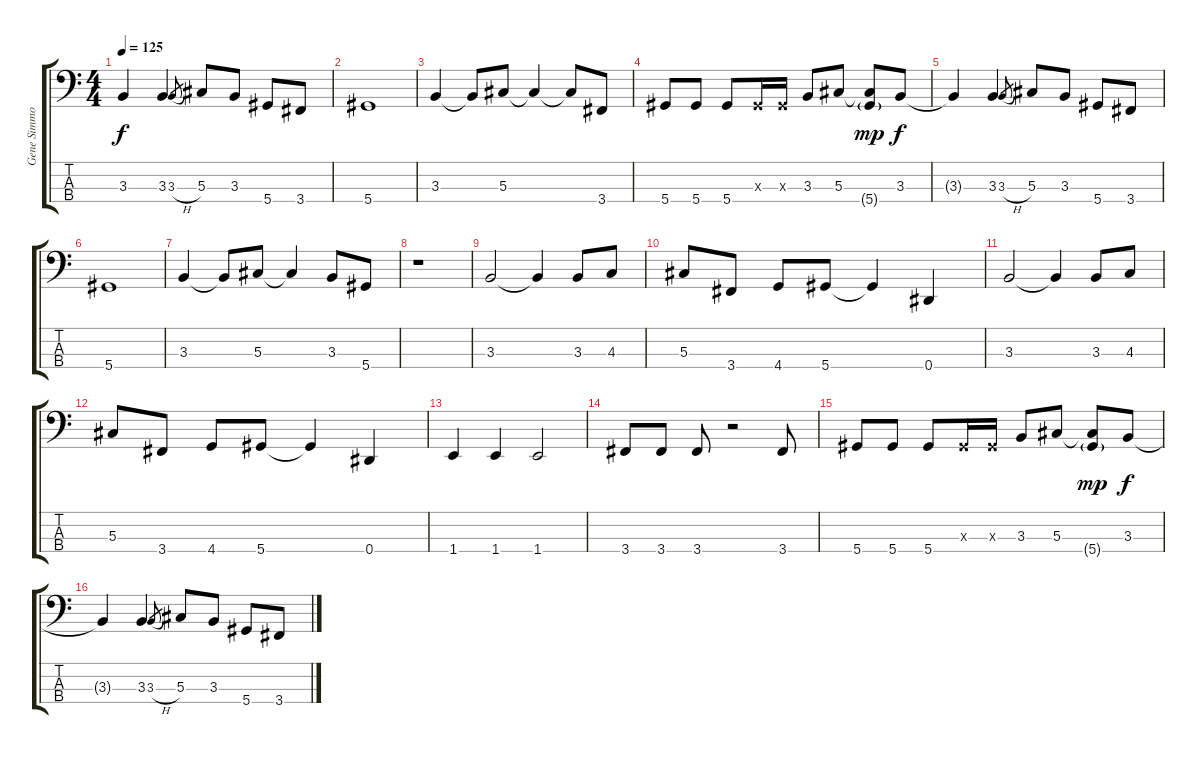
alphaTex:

\track ("Gene Simmons" "Gene Simmo") {instrument electricbasspick}
\staff {score tabs}
\tuning (Gb2 Db2 Ab1 Eb1) {hide}
\ts (4 4)
\tempo 125
\clef f4
\ks c
3.3{t}.4{dy f} 3.3.4 3.3{h}.8{gr} 5.3.8 3.3.8 5.4.8 3.4.8 |
5.4.1 |
3.3.4 3.3{t}.8 5.3.8 5.3{t}.4 5.3{t}.8 3.4.8 |
5.4.8 5.4.8 5.4.8 0.3{x}.16 0.3{x}.16 3.3.8 5.3.8 (5.3{t} 5.4{g}).8{dy mp} 3.3.8{dy f} |
3.3{t}.4 3.3.4 3.3{h}.8{gr} 5.3.8 3.3.8 5.4.8 3.4.8 |
5.4.1 |
3.3.4 3.3{t}.8 5.3.8 5.3{t}.4 3.3.8 5.4.8 |
r.1 |
3.3.2 3.3{t}.4 3.3.8 4.3.8 |
5.3.8 3.4.8 4.4.8 5.4.8 5.4{t}.4 0.4.4 |
3.3.2 3.3{t}.4 3.3.8 4.3.8 |
5.3.8 3.4.8 4.4.8 5.4.8 5.4{t}.4 0.4.4 |
1.4.4 1.4.4 1.4.2 |
3.4.8 3.4.8 3.4.8 r.2 3.4.8 |
5.4.8 5.4.8 5.4.8 0.3{x}.16 0.3{x}.16 3.3.8 5.3.8 (5.3{t} 5.4{g}).8{dy mp} 3.3.8{dy f} |
3.3{t}.4 3.3.4 3.3{h}.8{gr} 5.3.8 3.3.8 5.4.8 3.4.8
